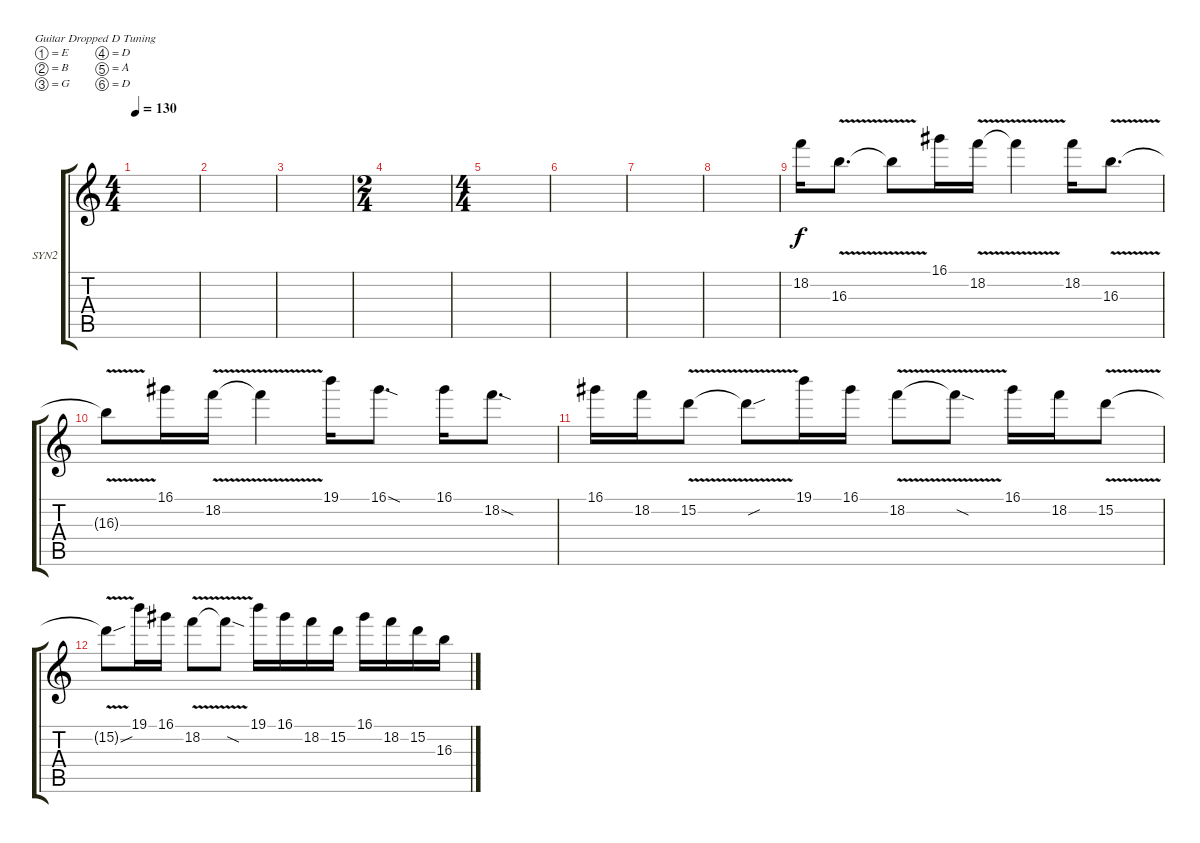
\defaultSystemsLayout 4
\bracketExtendMode groupsimilarinstruments
\firstSystemTrackNameOrientation horizontal
\otherSystemsTrackNameOrientation horizontal
\track ("Synyster Gates (auxiliar guitar) " "SYN2") {instrument distortionguitar}
\staff {score tabs}
\tuning (E4 B3 G3 D3 A2 D2)
\ts (4 4)
\tempo 130
\clef g2
\ks c
|
|
|
\ts (2 4)
|
\ts (4 4)
|
|
|
|
18.2.16 16.3{v}.8{d} 16.3{v t}.8 16.1.16 18.2{v}.16 18.2{v t}.4 18.2.16 16.3{v}.8{d} |
16.3{v t}.8 16.1.16 18.2{v}.16 18.2{v t}.4 19.1.16 16.1{sod}.8{d} 16.1.16 18.2{sod}.8{d} |
16.1.16 18.2.16 15.2{v}.8 15.2{v sou t}.8 19.1.16 16.1.16 18.2{v}.8 18.2{v sod t}.8 16.1.16 18.2.16 15.2{v}.8 |
15.2{v sou t}.8 19.1.16 16.1.16 18.2{v}.8 18.2{v sod t}.8 19.1.16 16.1.16 18.2.16 15.2.16 16.1.16 18.2.16 15.2.16 16.3.16
